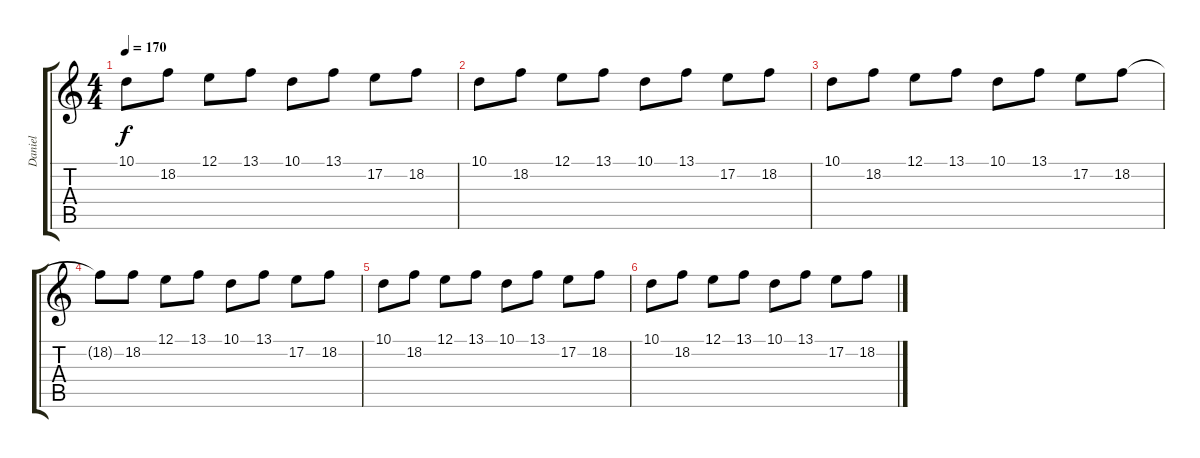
\track ("Daniel" "Daniel") {instrument stringensemble1}
\staff {score tabs}
\tuning (E4 B3 G3 D3 A2 E2) {hide}
\ts (4 4)
\tempo 170
\clef g2
\ks c
10.1.8{dy f} 18.2.8 12.1.8 13.1.8 10.1.8 13.1.8 17.2.8 18.2.8 |
10.1.8 18.2.8 12.1.8 13.1.8 10.1.8 13.1.8 17.2.8 18.2.8 |
10.1.8 18.2.8 12.1.8 13.1.8 10.1.8 13.1.8 17.2.8 18.2.8 |
18.2{t}.8 18.2.8 12.1.8 13.1.8 10.1.8 13.1.8 17.2.8 18.2.8 |
10.1.8 18.2.8 12.1.8 13.1.8 10.1.8 13.1.8 17.2.8 18.2.8 |
10.1.8 18.2.8 12.1.8 13.1.8 10.1.8 13.1.8 17.2.8 18.2.8
